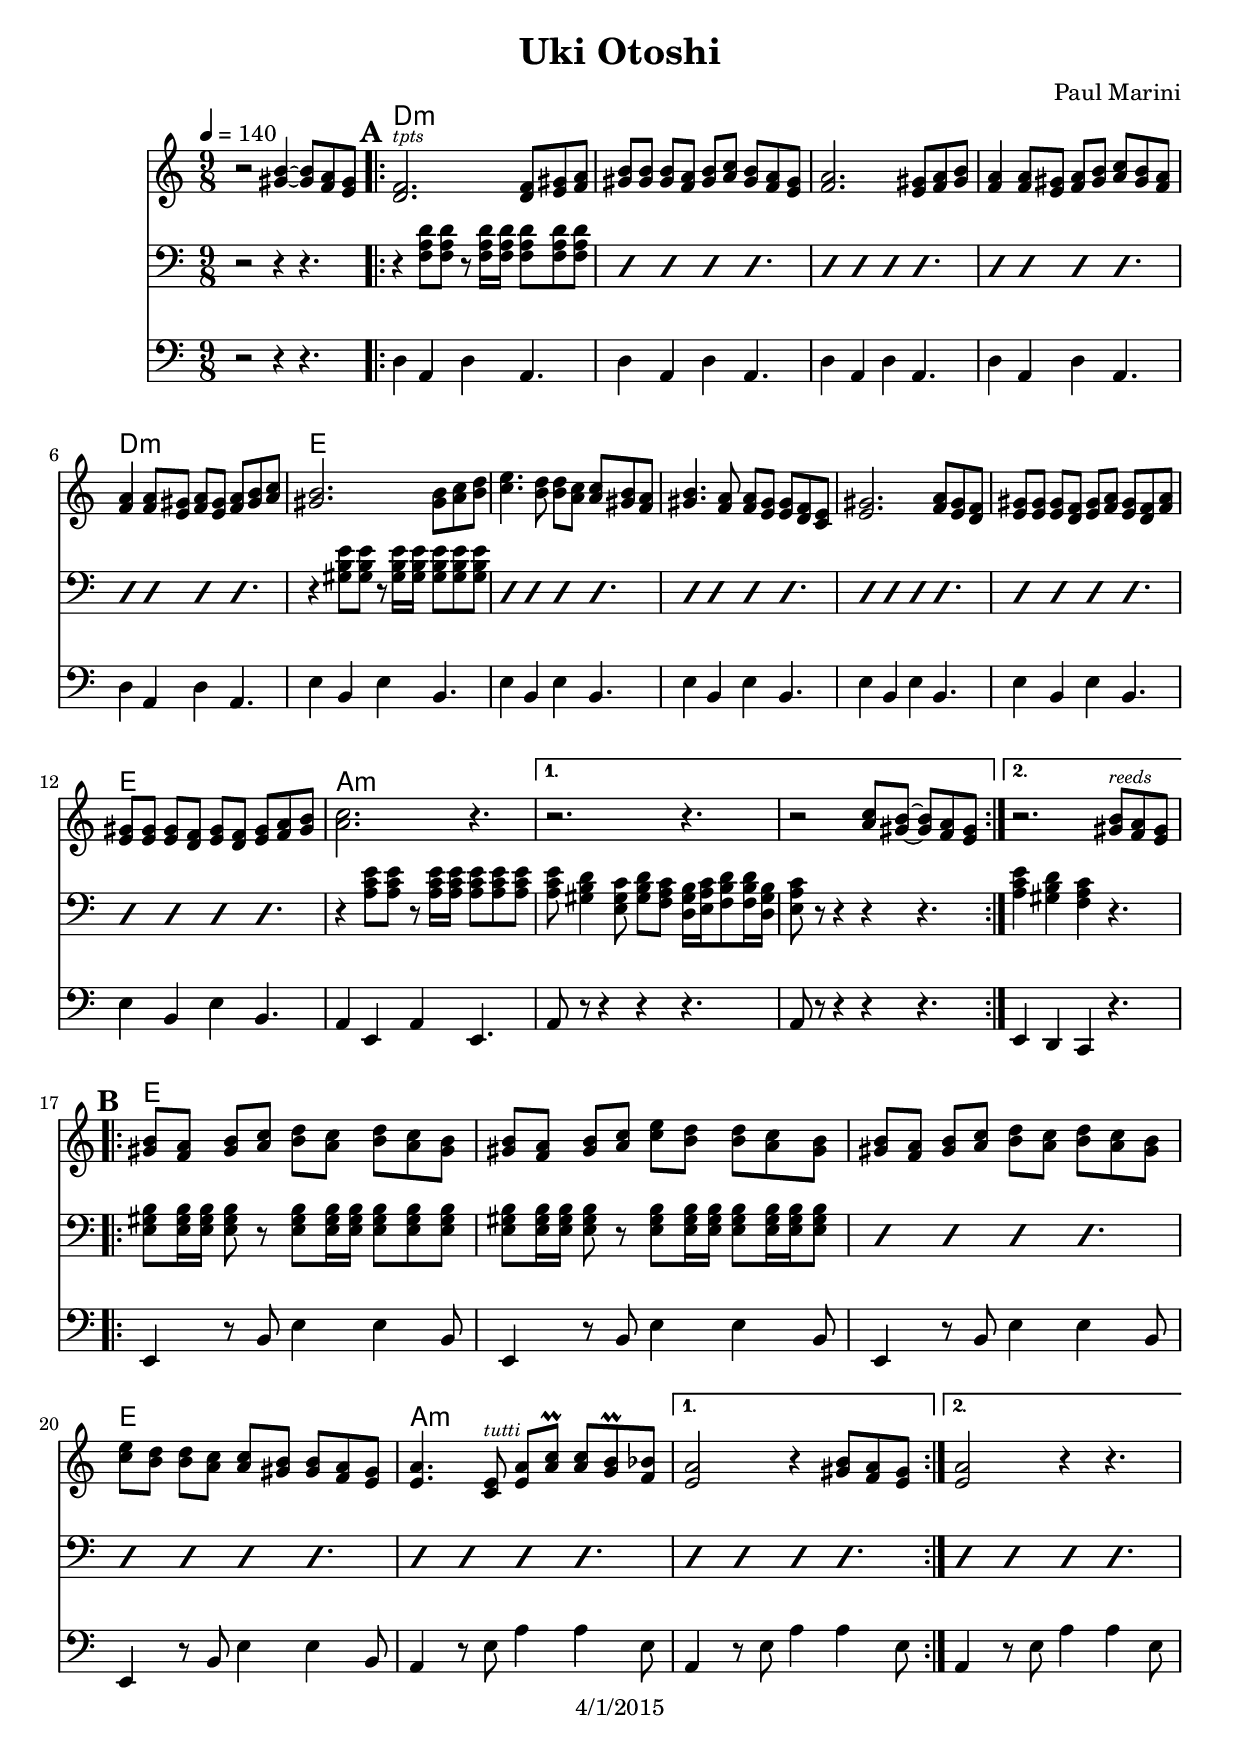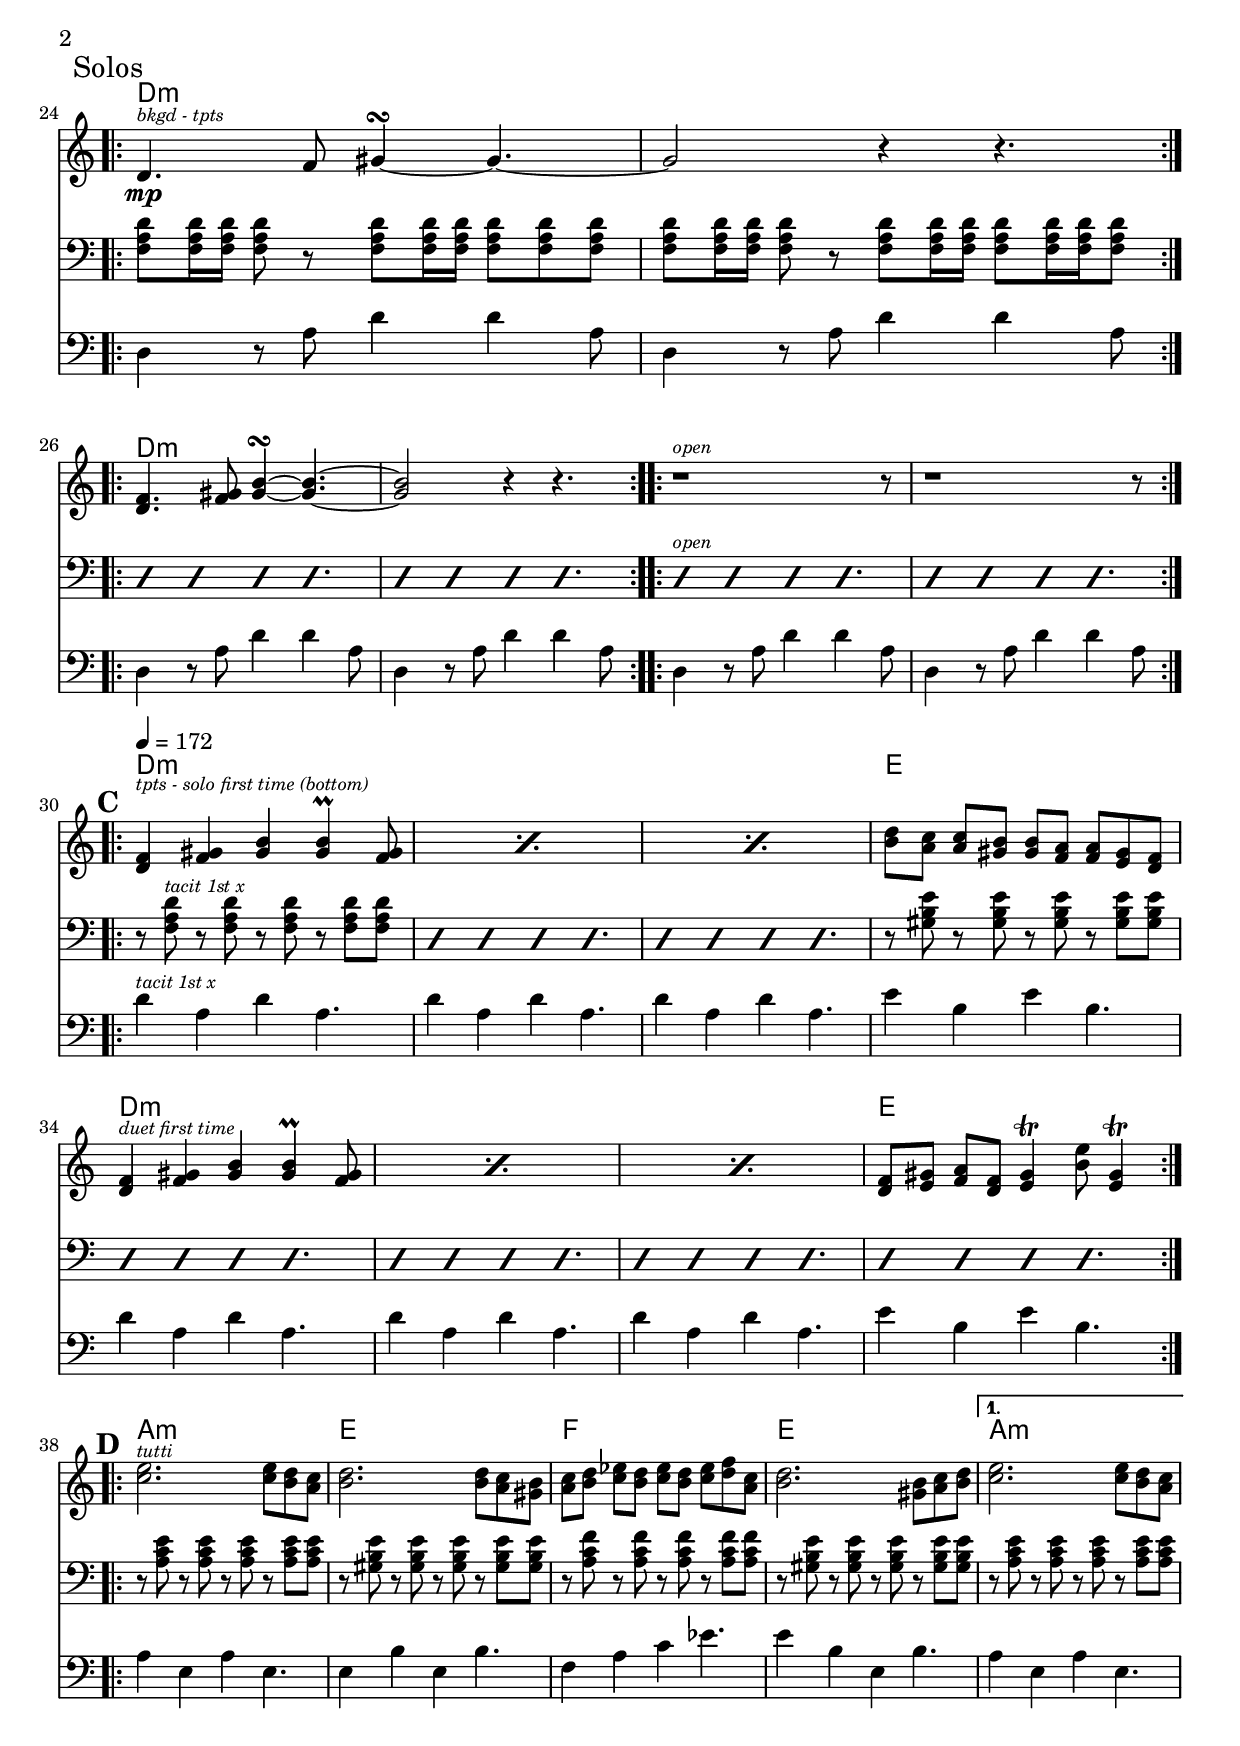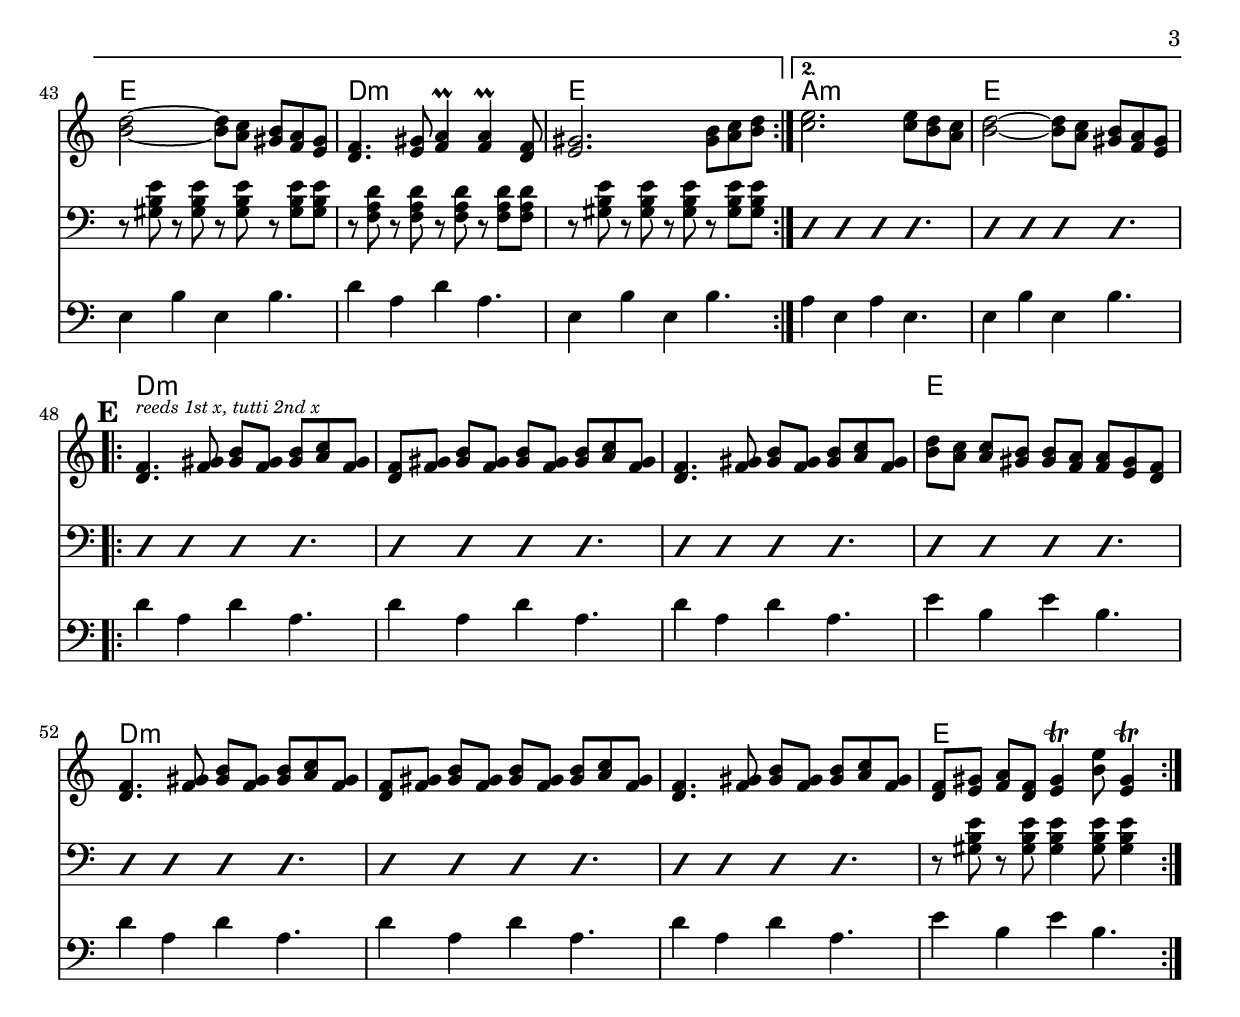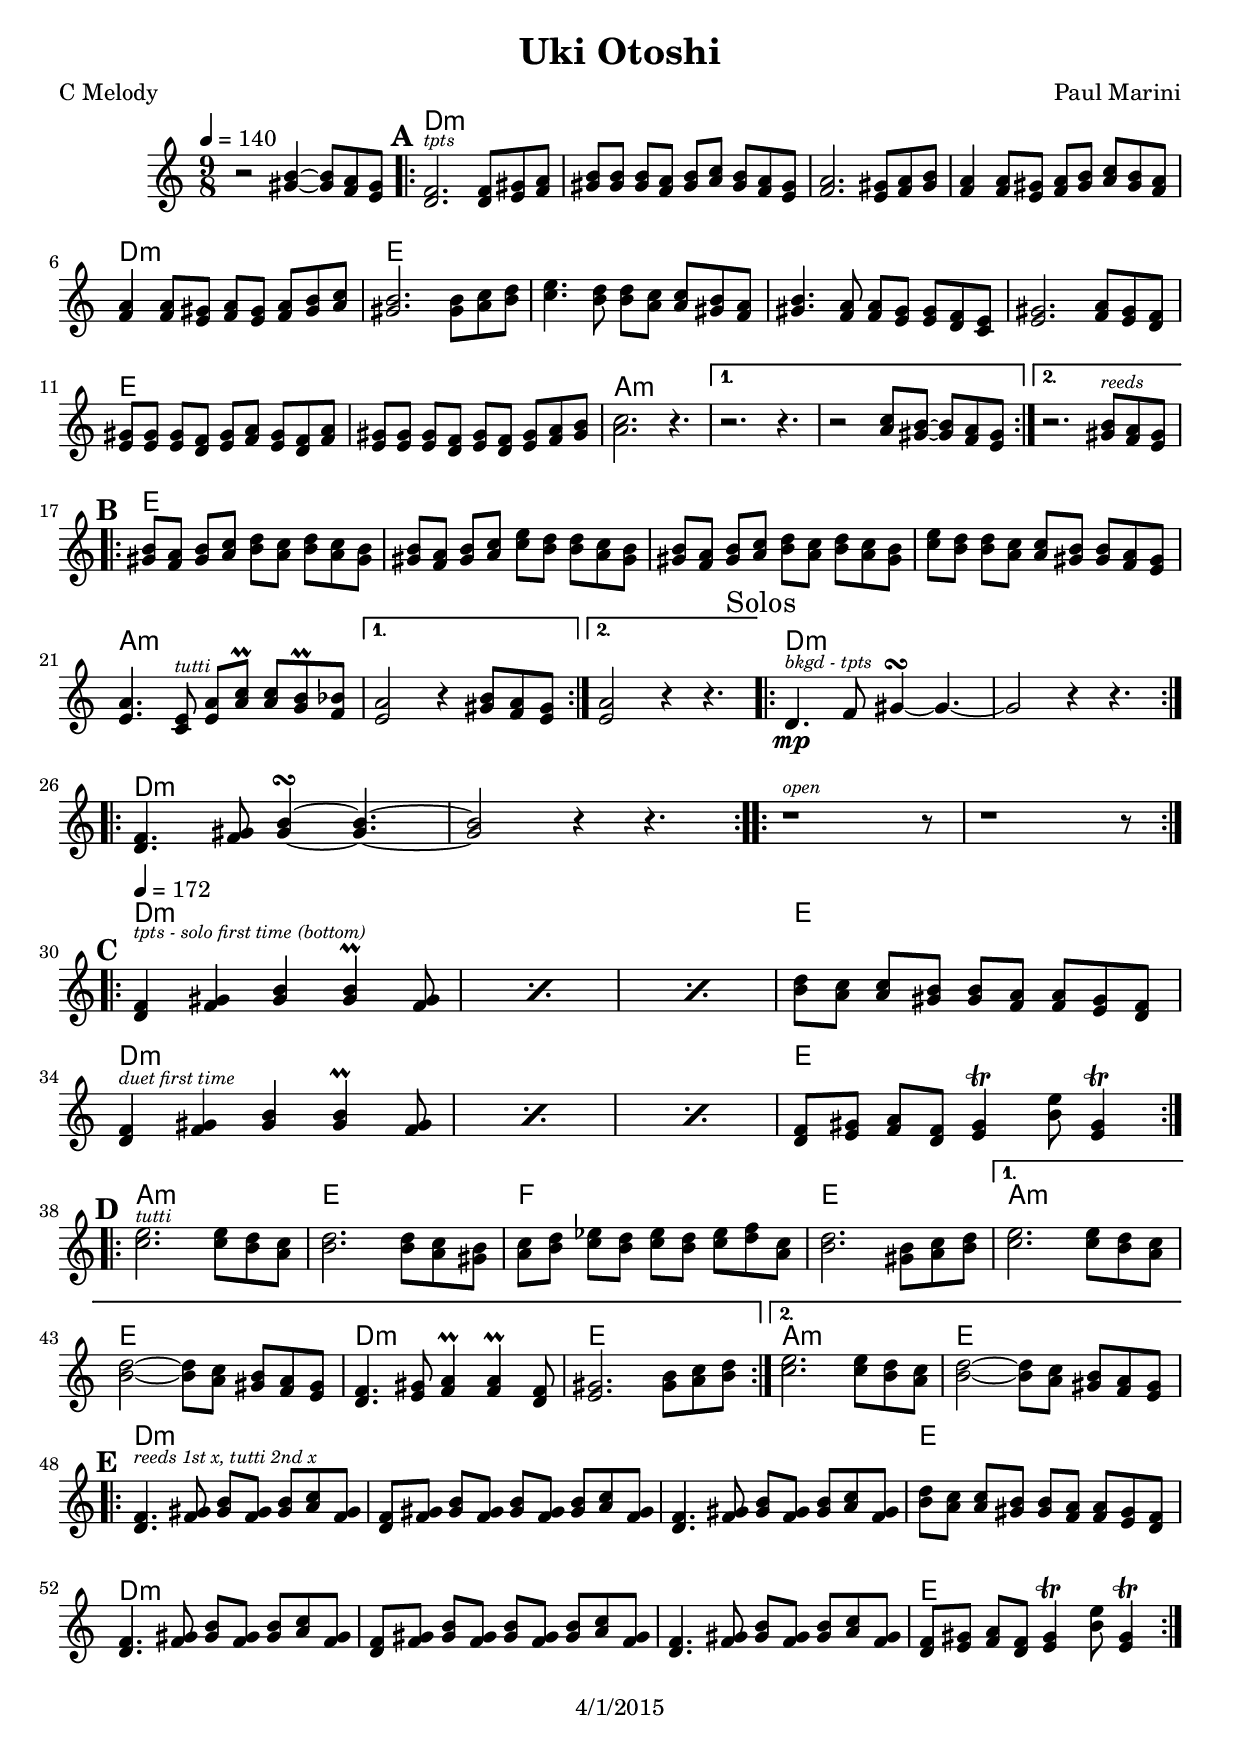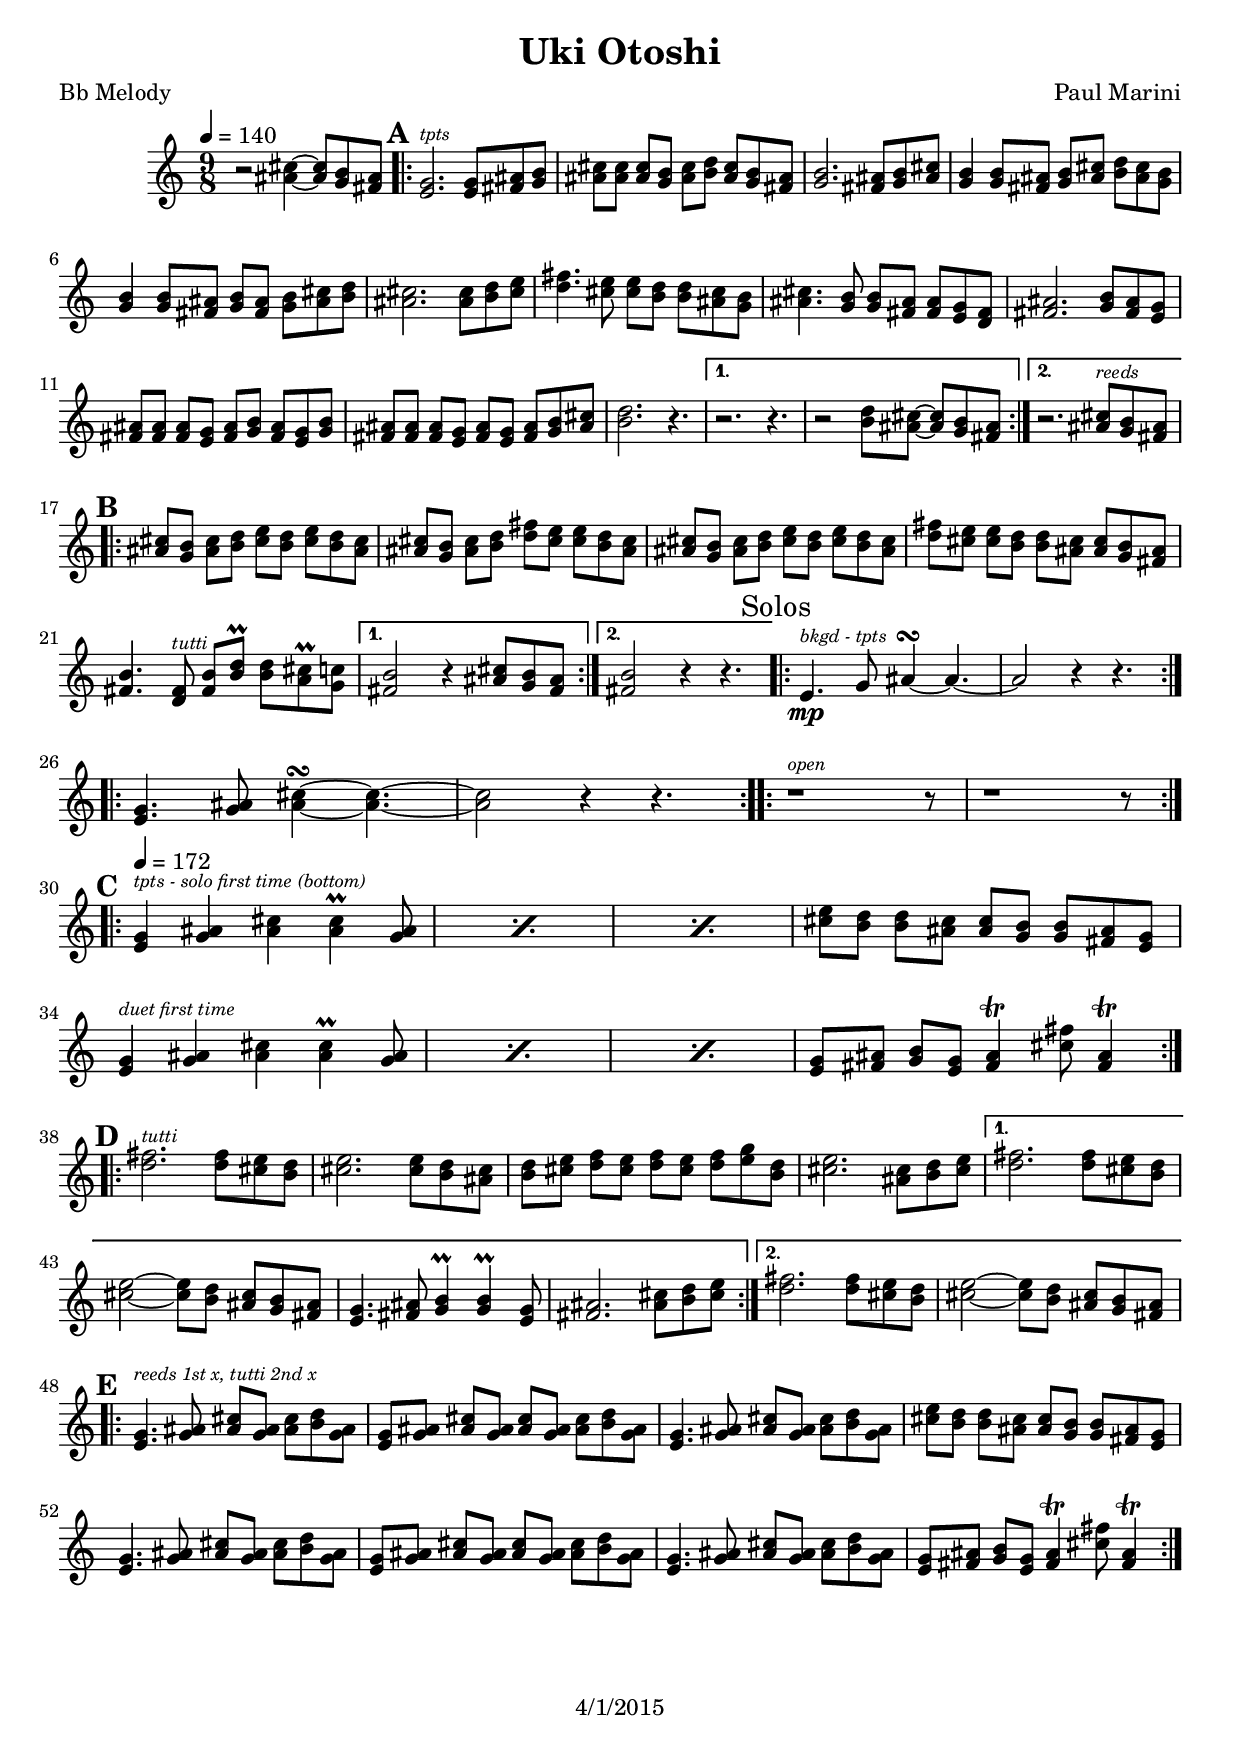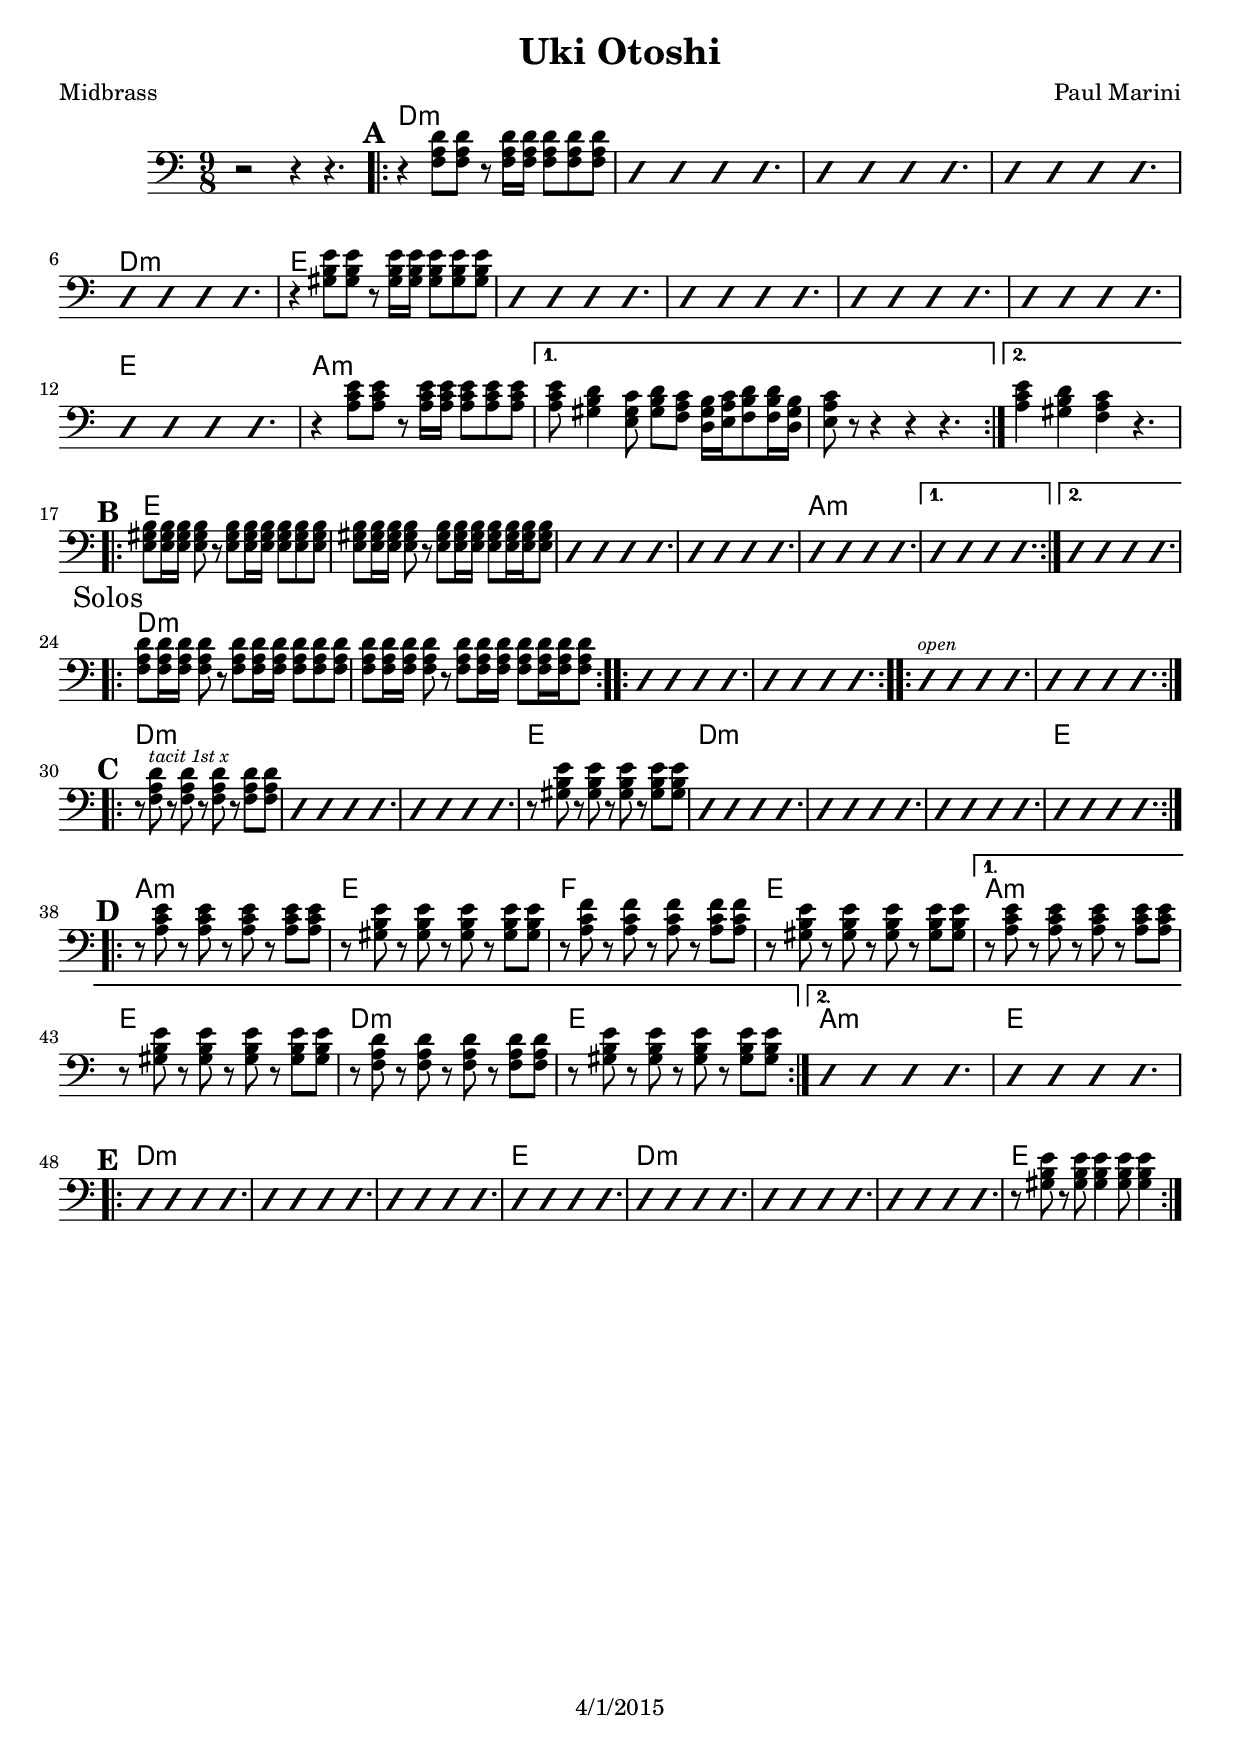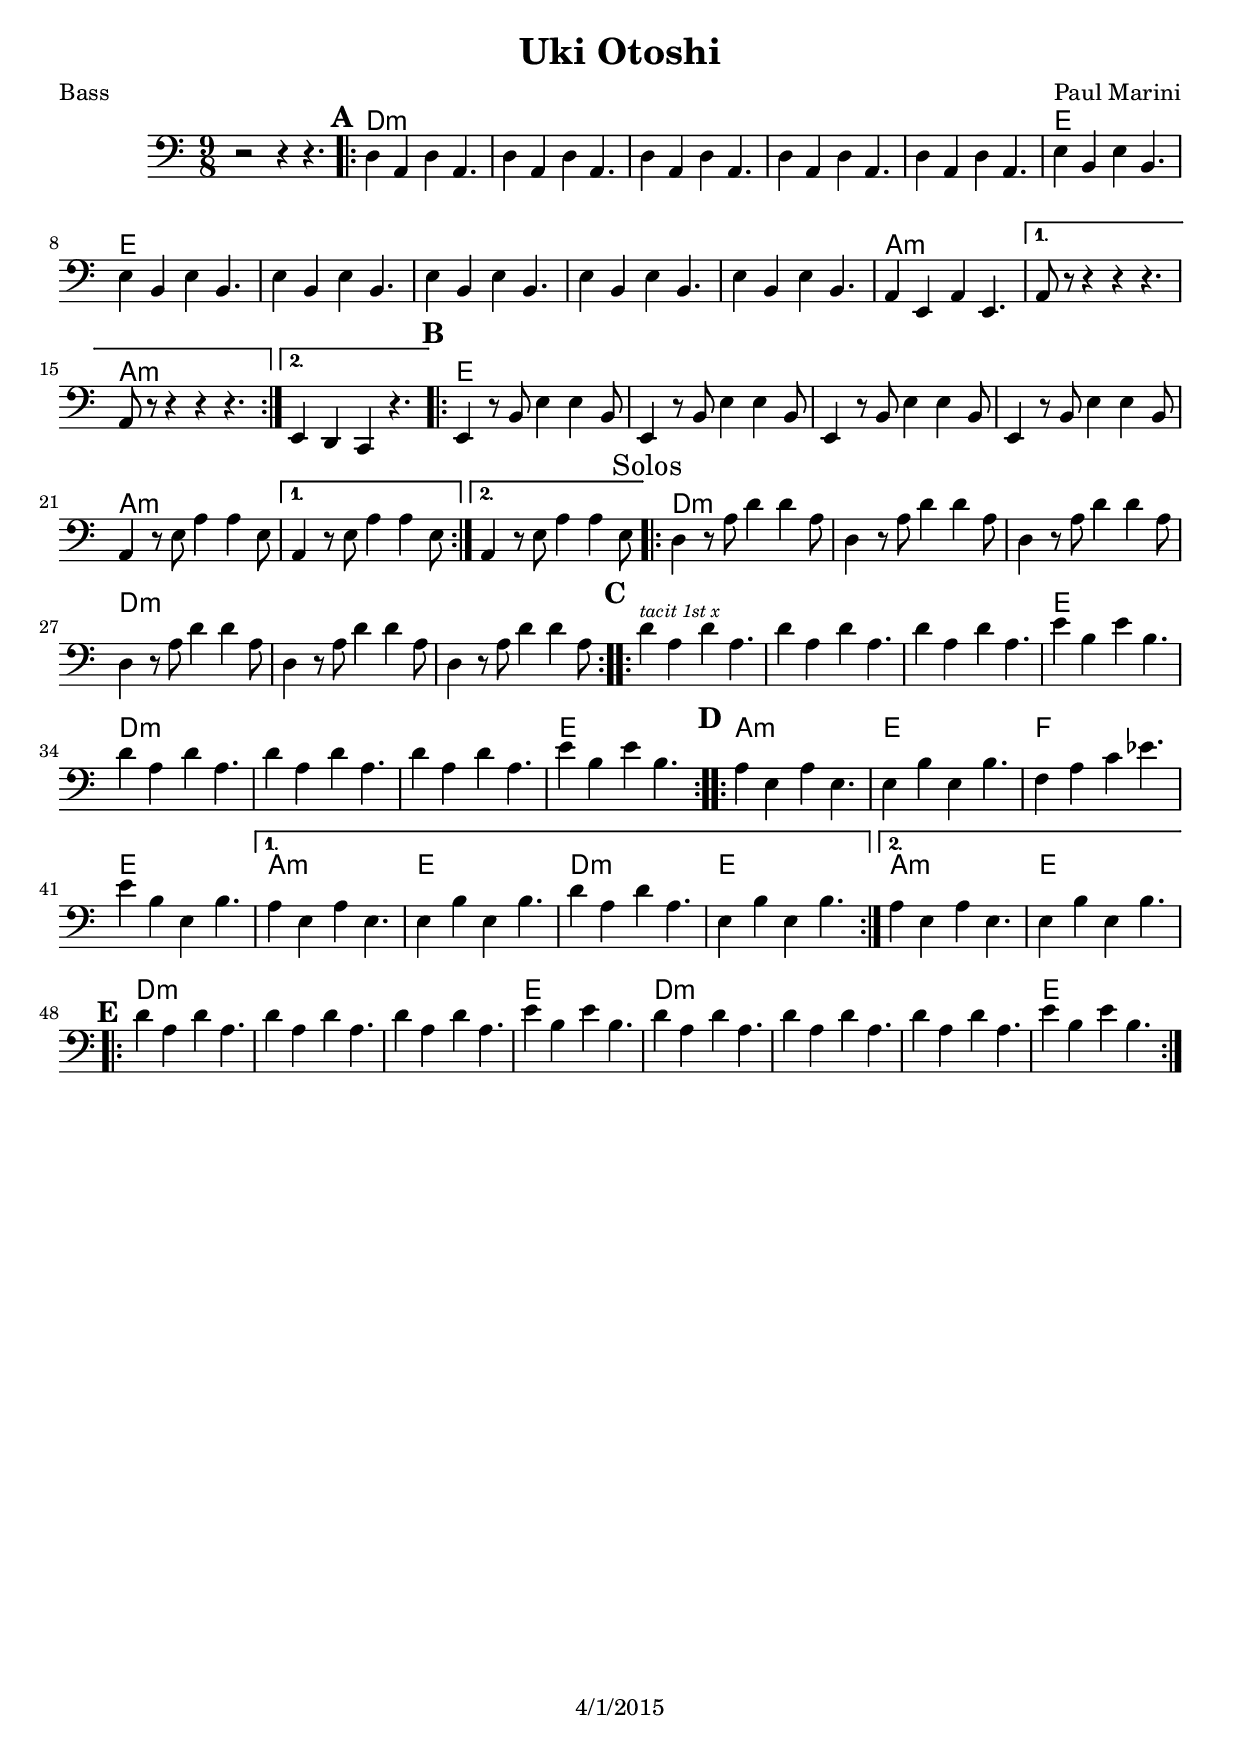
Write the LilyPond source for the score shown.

\version "2.12.6"

\header {
 title = "Uki Otoshi"
 composer = "Paul Marini"
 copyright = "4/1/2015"
}

slash = {
	\override NoteHead #'style = #'slash
	\override Stem #'transparent = ##t
}

noslash = {
	\revert NoteHead #'style
	\revert Stem #'transparent
}

melody = { \relative c'' {  
	\overrideTimeSignatureSettings
      9/8               % timeSignatureFraction
      1/16               % baseMomentFraction
      #'(4 4 4 6)           % beatStructure
      #'()		% beamExceptions
	\time 9/8
	\tempo 4 = 140
	\set Score.markFormatter = #format-mark-box-letters

		r2 <gis b>4~~ <gis b>8 <f a> <e gis> | 
		
	\mark \default %A
	\repeat volta 2 {
		<d f>2.^\markup { \tiny \italic "tpts" } <d f>8 <e gis> <f a> |
		<gis b>8 <gis b> <gis b> <f a> <gis b> <a c> <gis b> <f a> <e gis> | <f a>2. <e gis>8 <f a> <gis b> |
		<f a>4 <f a>8 <e gis> <f a> <gis b> <a c> <gis b> <f a> | \break <f a>4 <f a>8 <e gis> <f a> <e gis> <f a> <gis b> <a c> |

		<gis b>2. <gis b>8 <a c> <b d> | 
		<c e>4. <b d>8 <b d> <a c> <a c> <gis b> <f a> | <gis b>4. <f a>8 <f a> <e gis> <e gis> <d f> <c e> |
		<e gis>2. <f a>8 <e gis> <d f> <e gis> <e gis> <e gis> <d f> <e gis> <f a> <e gis> <d f> <f a> | 
		<e gis> <e gis> <e gis> <d f> <e gis> <d f> <e gis> <f a> <gis b> | <a c>2. r4. | 
		}
		\alternative {
			{ r2. r4. | r2 <a c>8 <gis b>~~ <gis b> <f a> <e gis> | }
			{ r2. <gis b>8^\markup { \tiny \italic "reeds" } <f a> <e gis> | \break }
		}

	\mark \default %B
	\repeat volta 2 {
		<gis b>8 <f a> <gis b> <a c> <b d> <a c> <b d> <a c> <gis b> | <gis b> <f a> <gis b> <a c> <c e> <b d> <b d> <a c> <gis b> |
		<gis b> <f a> <gis b> <a c> <b d> <a c> <b d> <a c> <gis b> | <c e> <b d> <b d> <a c> <a c> <gis b> <gis b> <f a> <e gis> |
		<e a>4. <c e>8^\markup { \tiny \italic "tutti" } <e a> <a c>\prall <a c> <g b>\prall <f bes> | 
		}
		\alternative {
			{ <e a>2 r4 <gis b>8 <f a> <e gis> | }
			{ <e a>2 r4 r4. | }
		}
	
	\mark "Solos"
	\repeat volta 2 {
		d4.^\markup{\tiny \italic "bkgd - tpts"}\mp f8 gis4\turn~ gis4.~ | gis2 r4 r4. | \break 
		}
	\repeat volta 2 {
		<d f>4. <f gis>8 <gis b>4\turn~~ <gis b>4.~~ | <gis b>2 r4 r4. | 
		}
	\repeat volta 2 {
		r1^\markup{\tiny \italic "open"} r8 | r1 r8 | \break 
		}

	\mark \default %C
	\tempo 4 = 172
	\repeat volta 2 {
		\repeat percent 3 { <d f>4^\markup{\tiny \italic "tpts - solo first time (bottom)"} <f gis> <gis b> <gis b>\prall <f gis>8 | } 
			<b d>8 <a c> <a c> <gis b> <gis b> <f a> <f a> <e gis> <d f> | \break
		\repeat percent 3 { <d f>4^\markup{\tiny \italic "duet first time"} <f gis> <gis b> <gis b>\prall <f gis>8 | } 
			<d f>8 <e gis> <f a> <d f> <e gis>4\trill <b' e>8 <e, gis>4\trill | \break 
	}

	\mark \default %D
	\repeat volta 2 {	
%{ Original
	<a c>2.^\markup { \tiny \italic "tutti" } <a c>8 <gis b> <f a> | <gis b>2. <gis b>8 <f a> <e gis> |
	<a c>8 <b d> <c ees> <b d> <c ees> <b d> <c ees> <d f> <a c> | <b d>2. <e, gis>8 <f a> <gis b>
		}
		\alternative {
			{ <a c>2. <a c>8 <gis b> <f a> | <gis b>2. <gis b>8 <f a> <e gis> |
			 <d f>4. <e gis>8 <f a>4\prall <f a>\prall <d f>8 | <e gis>2. <e gis>8 <f a> <gis b> | }
			{ <a c>2. <a c>8 <gis b> <f a> | <gis b>2. <gis b>8 <f a> <e gis> | }
		}
%}
%{ New %}
	<c' e>2.^\markup { \tiny \italic "tutti" } <c e>8 <b d> <a c> | <b d>2. <b d>8 <a c> <gis b> |
	<a c>8 <b d> <c ees> <b d> <c ees> <b d> <c ees> <d f> <a c> | <b d>2. <gis b>8 <a c> <b d>
		}
		\alternative {
			{ <c e>2. <c e>8 <b d> <a c> | <b d>2~~ <b d>8 <a c> <gis b> <f a> <e gis> |
			 <d f>4. <e gis>8 <f a>4\prall <f a>\prall <d f>8 | <e gis>2. <gis b>8 <a c> <b d> | }
			{ <c e>2. <c e>8 <b d> <a c> | <b d>2~~ <b d>8 <a c> <gis b> <f a> <e gis> | }
		}

	\mark \default %E
	\repeat volta 2 {
		<d f>4.^\markup { \tiny \italic "reeds 1st x, tutti 2nd x" } <f gis>8 <gis b> <f gis> <gis b> <a c> <f gis> | 
		<d f> <f gis> <gis b> <f gis> <gis b> <f gis> <gis b> <a c> <f gis> | 
		<d f>4. <f gis>8 <gis b> <f gis> <gis b> <a c> <f gis> | 
		<b d>8 <a c> <a c> <gis b> <gis b> <f a> <f a> <e gis> <d f> | 
		<d f>4. <f gis>8 <gis b> <f gis> <gis b> <a c> <f gis> | 
		<d f> <f gis> <gis b> <f gis> <gis b> <f gis> <gis b> <a c> <f gis> | 
		<d f>4. <f gis>8 <gis b> <f gis> <gis b> <a c> <f gis> | 
		<d f>8 <e gis> <f a> <d f> <e gis>4\trill <b' e>8 <e, gis>4\trill | 
	}	
}
}

%{
midbrass_written_out = { \relative c { 
	\overrideTimeSignatureSettings
      9/8               % timeSignatureFraction
      1/16               % baseMomentFraction
      #'(4 4 4 6)           % beatStructure
      #'()		% beamExceptions
	\time 9/8
	\set Score.markFormatter = #format-mark-box-letters

		r2 r4 r4. |

	\mark \default %A
	\repeat volta 2 {
		r4 <f a d>8 <f a d> r8 <f a d>16 <f a d> <f a d>8 <f a d> <f a d> |
		r4 <f a d>8 <f a d> r8 <f a d>16 <f a d> <f a d>8 <f a d> <f a d> |
		r4 <f a d>8 <f a d> r8 <f a d>16 <f a d> <f a d>8 <f a d> <f a d> |
		r4 <f a d>8 <f a d> r8 <f a d>16 <f a d> <f a d>8 <f a d> <f a d> |
		r4 <f a d>8 <f a d> r8 <f a d>16 <f a d> <f a d>8 <f a d> <f a d> |

		r4 <gis b e>8 <gis b e> r8 <gis b e>16 <gis b e> <gis b e>8 <gis b e> <gis b e> |
		r4 <gis b e>8 <gis b e> r8 <gis b e>16 <gis b e> <gis b e>8 <gis b e> <gis b e> |
		r4 <gis b e>8 <gis b e> r8 <gis b e>16 <gis b e> <gis b e>8 <gis b e> <gis b e> |
		r4 <gis b e>8 <gis b e> r8 <gis b e>16 <gis b e> <gis b e>8 <gis b e> <gis b e> |
		r4 <gis b e>8 <gis b e> r8 <gis b e>16 <gis b e> <gis b e>8 <gis b e> <gis b e> |
		r4 <gis b e>8 <gis b e> r8 <gis b e>16 <gis b e> <gis b e>8 <gis b e> <gis b e> |

		r4 <a c e>8 <a c e> r8 <a c e>16 <a c e> <a c e>8 <a c e> <a c e> |
		}
		\alternative {
			{ <a c e>8 <gis b d>4 <e gis c>8 <gis b d> <f a c> <d gis b>16 <e a c> <f b d>8 <f b d>16 <d gis b> | 
				<e a c>8 r r4 r4 r4. | }
			{ <a c e>4 <gis b d> <f a c> r4. | }
	}

	\mark \default %B
	\repeat volta 2 {
		<e gis b>8 <e gis b>16 <e gis b> <e gis b>8 r <e gis b> <e gis b>16 <e gis b> <e gis b>8 <e gis b> <e gis b> |
		<e gis b>8 <e gis b>16 <e gis b> <e gis b>8 r <e gis b> <e gis b>16 <e gis b> <e gis b>8 <e gis b>16 <e gis b> <e gis b>8 | 
		<e gis b>8 <e gis b>16 <e gis b> <e gis b>8 r <e gis b> <e gis b>16 <e gis b> <e gis b>8 <e gis b> <e gis b> |
		<e gis b>8 <e gis b>16 <e gis b> <e gis b>8 r <e gis b> <e gis b>16 <e gis b> <e gis b>8 <e gis b>16 <e gis b> <e gis b>8 | 
		<e a c>8 <e a c>16 <e a c> <e a c>8 r <e a c>8 <e a c>16 <e a c> <e a c>8 <e a c> <e a c> |
		}
		\alternative {
			{ <e a c>8 <e a c>16 <e a c> <e a c>8 r <e a c>8 <e a c>16 <e a c> <e a c>8 <e a c>16 <e a c> <e a c>8 |}
			{ <e a c>8 <e a c>16 <e a c> <e a c>8 r <e a c>8 <e a c>16 <e a c> <e a c>8 <e a c>16 <e a c> <e a c>8 |}
	}

	\mark "Solos"
	\repeat volta 2 {
		<f a d>8 <f a d>16 <f a d> <f a d>8 r <f a d> <f a d>16 <f a d> <f a d>8 <f a d> <f a d> |
		<f a d>8 <f a d>16 <f a d> <f a d>8 r <f a d> <f a d>16 <f a d> <f a d>8 <f a d>16 <f a d> <f a d>8 | 
		<f a d>8 <f a d>16 <f a d> <f a d>8 r <f a d> <f a d>16 <f a d> <f a d>8 <f a d> <f a d> |
		<f a d>8 <f a d>16 <f a d> <f a d>8 r <f a d> <f a d>16 <f a d> <f a d>8 <f a d>16 <f a d> <f a d>8 | 
		<f a d>8 <f a d>16 <f a d> <f a d>8 r <f a d> <f a d>16 <f a d> <f a d>8 <f a d> <f a d> |
		<f a d>8 <f a d>16 <f a d> <f a d>8 r <f a d> <f a d>16 <f a d> <f a d>8 <f a d>16 <f a d> <f a d>8 | 
		}

	\mark \default %C
		\repeat volta 2 {
			r8 <f a d>^\markup {\tiny \italic "tacit 1st x"} r8 <f a d> r8 <f a d> r8 <f a d> <f a d> |
			r8 <f a d> r8 <f a d> r8 <f a d> r8 <f a d> <f a d> |
			r8 <f a d> r8 <f a d> r8 <f a d> r8 <f a d> <f a d> |
			r8 <gis b e> r8 <gis b e> r8 <gis b e> r8 <gis b e> <gis b e> |
			r8 <f a d> r8 <f a d> r8 <f a d> r8 <f a d> <f a d> |
			r8 <f a d> r8 <f a d> r8 <f a d> r8 <f a d> <f a d> |
			r8 <f a d> r8 <f a d> r8 <f a d> r8 <f a d> <f a d> |
			r8 <gis b e> r8 <gis b e> r8 <gis b e> r8 <gis b e> <gis b e> |
		}
	\mark \default %D
		\repeat volta 2 {
			r8 <a c e> r8 <a c e> r8 <a c e> r8 <a c e> <a c e> |
			r8 <gis b e> r8 <gis b e> r8 <gis b e> r8 <gis b e> <gis b e> |
			r8 <a c f> r8 <a c f> r8 <a c f> r8 <a c f> <a c f> |
			r8 <gis b e> r8 <gis b e> r8 <gis b e> r8 <gis b e> <gis b e> |
			}
			\alternative {
				{ r8 <a c e> r8 <a c e> r8 <a c e> r8 <a c e> <a c e> |
					r8 <gis b e> r8 <gis b e> r8 <gis b e> r8 <gis b e> <gis b e> |
					r8 <f a d> r8 <f a d> r8 <f a d> r8 <f a d> <f a d> |
					r8 <gis b e> r8 <gis b e> r8 <gis b e> r8 <gis b e> <gis b e> | }
				{ r8 <a c e> r8 <a c e> r8 <a c e> r8 <a c e> <a c e> |
					r8 <gis b e> r8 <gis b e> r8 <gis b e> r8 <gis b e> <gis b e> | }
				}

	\mark \default %E
		\repeat volta 2 {
			r8 <f a d> r8 <f a d> r8 <f a d> r8 <f a d> <f a d> |
			r8 <f a d> r8 <f a d> r8 <f a d> r8 <f a d> <f a d> |
			r8 <f a d> r8 <f a d> r8 <f a d> r8 <f a d> <f a d> |
			r8 <gis b e> r8 <gis b e> r8 <gis b e> r8 <gis b e> <gis b e> |
			r8 <f a d> r8 <f a d> r8 <f a d> r8 <f a d> <f a d> |
			r8 <f a d> r8 <f a d> r8 <f a d> r8 <f a d> <f a d> |
			r8 <f a d> r8 <f a d> r8 <f a d> r8 <f a d> <f a d> |
			r8 <gis b e> r8 <gis b e> r8 <gis b e> r8 <gis b e> <gis b e> |
			}
}
}
%}

midbrass = { \relative c { 
	\overrideTimeSignatureSettings
      9/8               % timeSignatureFraction
      1/16               % baseMomentFraction
      #'(4 4 4 6)           % beatStructure
      #'()		% beamExceptions
	\time 9/8
	\set Score.markFormatter = #format-mark-box-letters

		r2 r4 r4. |

	\mark \default %A
	\repeat volta 2 {
		r4 <f a d>8 <f a d> r8 <f a d>16 <f a d> <f a d>8 <f a d> <f a d> |
		\slash { d4 d d d4. | d4 d d d4. | d4 d d d4. | d4 d d d4. | }
		\noslash { r4 <gis b e>8 <gis b e> r8 <gis b e>16 <gis b e> <gis b e>8 <gis b e> <gis b e> | }
		\slash { d4 d d d4. | d4 d d d4. | d4 d d d4. | d4 d d d4. | d4 d d d4. | }
		\noslash { r4 <a' c e>8 <a c e> r8 <a c e>16 <a c e> <a c e>8 <a c e> <a c e> | }
		}
		\alternative {
			{ \noslash { <a c e>8 <gis b d>4 <e gis c>8 <gis b d> <f a c> <d gis b>16 <e a c> <f b d>8 <f b d>16 <d gis b> | 
				<e a c>8 r r4 r4 r4. | } }
			{ \noslash { <a c e>4 <gis b d> <f a c> r4. | \break } }
	}

	\mark \default %B
	\repeat volta 2 {
		<e gis b>8 <e gis b>16 <e gis b> <e gis b>8 r <e gis b> <e gis b>16 <e gis b> <e gis b>8 <e gis b> <e gis b> |
		<e gis b>8 <e gis b>16 <e gis b> <e gis b>8 r <e gis b> <e gis b>16 <e gis b> <e gis b>8 <e gis b>16 <e gis b> <e gis b>8 | 
		\slash { d4 d d d4. | d4 d d d4. | d4 d d d4. | }
		}
		\alternative {
			{ d4 d d d4. |}
			{ d4 d d d4. | \break }
	}

	\mark "Solos"
	\repeat volta 2 {
		\noslash {<f a d>8 <f a d>16 <f a d> <f a d>8 r <f a d> <f a d>16 <f a d> <f a d>8 <f a d> <f a d> |
		<f a d>8 <f a d>16 <f a d> <f a d>8 r <f a d> <f a d>16 <f a d> <f a d>8 <f a d>16 <f a d> <f a d>8 | }
		}
	\repeat volta 2 {
		\slash { d4 d d d4. | d4 d d d4. | }
		}
	\repeat volta 2 {
		\slash { d4^\markup{\tiny \italic "open"} d d d4. | d4 d d d4. | }
		}

	\mark \default %C
		\repeat volta 2 {
			\noslash { r8 <f a d>^\markup {\tiny \italic "tacit 1st x"} r8 <f a d> r8 <f a d> r8 <f a d> <f a d> | }
			\slash { d4 d d d4. | d4 d d d4. | }
			\noslash { r8 <gis b e> r <gis b e> r <gis b e> r <gis b e> <gis b e> | }
			\slash { d4 d d d4. | d4 d d d4. | d4 d d d4. | d4 d d d4. | \break }
		}
	\mark \default %D
		\repeat volta 2 {
			\noslash { r8 <a' c e> r8 <a c e> r8 <a c e> r8 <a c e> <a c e> |
			r8 <gis b e> r8 <gis b e> r8 <gis b e> r8 <gis b e> <gis b e> |
			r8 <a c f> r8 <a c f> r8 <a c f> r8 <a c f> <a c f> |
			r8 <gis b e> r8 <gis b e> r8 <gis b e> r8 <gis b e> <gis b e> | }
			}
			\alternative {
				{ r8 <a c e> r8 <a c e> r8 <a c e> r8 <a c e> <a c e> |
					r8 <gis b e> r8 <gis b e> r8 <gis b e> r8 <gis b e> <gis b e> |
					r8 <f a d> r8 <f a d> r8 <f a d> r8 <f a d> <f a d> |
					r8 <gis b e> r8 <gis b e> r8 <gis b e> r8 <gis b e> <gis b e> | }
				{ \slash { d4 d d d4. | d4 d d d4. | \break } }
				}

	\mark \default %E
		\repeat volta 2 {
			\slash { d4 d d d4. | d4 d d d4. | d4 d d d4. | d4 d d d4. | d4 d d d4. | d4 d d d4. | d4 d d d4. | }
			\noslash { r8 <gis b e> r <gis b e> <gis b e>4 <gis b e>8 <gis b e>4 | }
			}
}
}

bass = { \relative c { 
	\overrideTimeSignatureSettings
      9/8               % timeSignatureFraction
      1/16               % baseMomentFraction
      #'(4 4 4 6)           % beatStructure
      #'()		% beamExceptions
	\time 9/8
	\set Score.markFormatter = #format-mark-box-letters


		r2 r4 r4. |

	\mark \default %A
	\repeat volta 2 {
		d4 a d a4. |
		d4 a d a4. |
		d4 a d a4. |
		d4 a d a4. |
		d4 a d a4. |
		e'4 b e b4. |
		e4 b e b4. |
		e4 b e b4. |
		e4 b e b4. |
		e4 b e b4. |
		e4 b e b4. |
		a4 e a e4. |
		}
		\alternative {
			{ a8 r r4 r4 r4. | a8 r r4 r4 r4. | }
			{ e4 d c r4. | }
	}
	
	\mark \default %B
	\repeat volta 2 {
		e4 r8 b' e4 e4 b8 |
		e,4 r8 b' e4 e4 b8 |
		e,4 r8 b' e4 e4 b8 |
		e,4 r8 b' e4 e4 b8 |
		a4 r8 e' a4 a e8 |
		}
		\alternative {
			{ a,4 r8 e' a4 a e8 | }
			{ a,4 r8 e' a4 a e8 | }
		}

	\mark "Solos"
	\repeat volta 2 {
		d4 r8 a' d4 d4 a8 |
		d,4 r8 a' d4 d4 a8 |
		d,4 r8 a' d4 d4 a8 |
		d,4 r8 a' d4 d4 a8 |
		d,4 r8 a' d4 d4 a8 |
		d,4 r8 a' d4 d4 a8 |
		}

	\mark \default %C
		\repeat volta 2 {
			d4^\markup {\tiny \italic "tacit 1st x"} a d a4. | d4 a d a4. | d4 a d a4. | e'4 b e b4. |
			d4 a d a4. | d4 a d a4. | d4 a d a4. | e'4 b e b4. |
		}
	\mark \default %D
		\repeat volta 2 {
			a4 e a e4. | e4 b' e, b'4. | f4 a c ees4. | e4 b e, b'4. | 
			}
			\alternative {
				{ a4 e a e4. | e4 b' e, b'4. | d4 a d a4. | e4 b' e, b'4. | }
				{ a4 e a e4. | e4 b' e, b'4. | }
				}

	\mark \default %E
		\repeat volta 2 {
			d4 a d a4. | d4 a d a4. | d4 a d a4. | e'4 b e b4. |
			d4 a d a4. | d4 a d a4. | d4 a d a4. | e'4 b e b4. |
			}
}
}

changes = { \chordmode { 

	s1 s8 |
	%A
	d1:min s8 | d1:min s8 | d1:min s8 | d1:min s8 | d1:min s8 |
	e1 s8 | e1 s8 | e1 s8 | e1 s8 | e1 s8 |
	e1 s8 | a1:min s8 | a1:min s8 | a1: min s8 | a1: min s8 |

	%B
	e1 s8 | e1 s8 | e1 s8 | e1 s8 | a1:min s8 | a1:min s8 | a1:min s8

	%solos
	d1:min s8 | d1:min s8 | d1:min s8 | d1:min s8 | d1:min s8 | d1:min s8 |

	%C
	d1:min s8 | d1:min s8 | d1:min s8 | e1 s8 |
	d1:min s8 | d1:min s8 | d1:min s8 | e1 s8 |

	%D
	a1:min s8 | e1 s8 | f1 s8 | e1 s8 |
	a1:min s8 | e1 s8 | d1:min s8 | e1 s8 | 
	a1:min s8 | e1 s8 | 

	%E
	d1:min s8 | d1:min s8 | d1:min s8 | e1 s8 |
	d1:min s8 | d1:min s8 | d1:min s8 | e1 s8 |

}
}

\book {
	\score { 
	  <<
	    \new ChordNames {
		\set chordChanges = ##t
		\changes
	    }
	    \new Staff { \clef treble 
		\melody
	    }
	    \new Staff { \clef bass 
		\midbrass
	    }
	    \new Staff { \clef bass 
		\bass
	    }		
	  >>
	}
}


\book {
	\header {
		poet = "C Melody"
		}
	\score { 
	  <<
	    \new ChordNames {
		\set chordChanges = ##t
		\changes
	    }
	    \new Staff { \clef treble 
		\melody
	    }
	  >>
	}
}




\book {
	\header {
		poet = "Bb Melody"
		}
	\score { 
	  <<
	    \new ChordNames {
		\set chordChanges = ##t
%		\changes
	    }
	    \new Staff { \clef treble \transpose c d
		\melody
	    }
	  >>
	}
}




\book {
	\header {
		poet = "Midbrass"
		}
	\score { 
	  <<
	    \new ChordNames {
		\set chordChanges = ##t
		\changes
	    }
	    \new Staff { \clef bass 
		\midbrass
	    }
	  >>
	}
}




\book {
	\header {
		poet = "Bass"
		}
	\score { 
	  <<
	    \new ChordNames {
		\set chordChanges = ##t
		\changes
	    }
	    \new Staff { \clef bass
		\bass
	    }
	  >>
	}
}


%{
\book {
	\score {
	  <<
		\new Staff {
		  \set Staff.midiInstrument = #"trumpet" \unfoldRepeats
			\melody
		}
		\new Staff {
		  \set Staff.midiInstrument = #"trumpet" \unfoldRepeats
			\midbrass
		}
		\new Staff {
		  \set Staff.midiInstrument = #"trumpet" \unfoldRepeats
			\bass
		}
	  >>
		\midi { }
	}
}
%}
